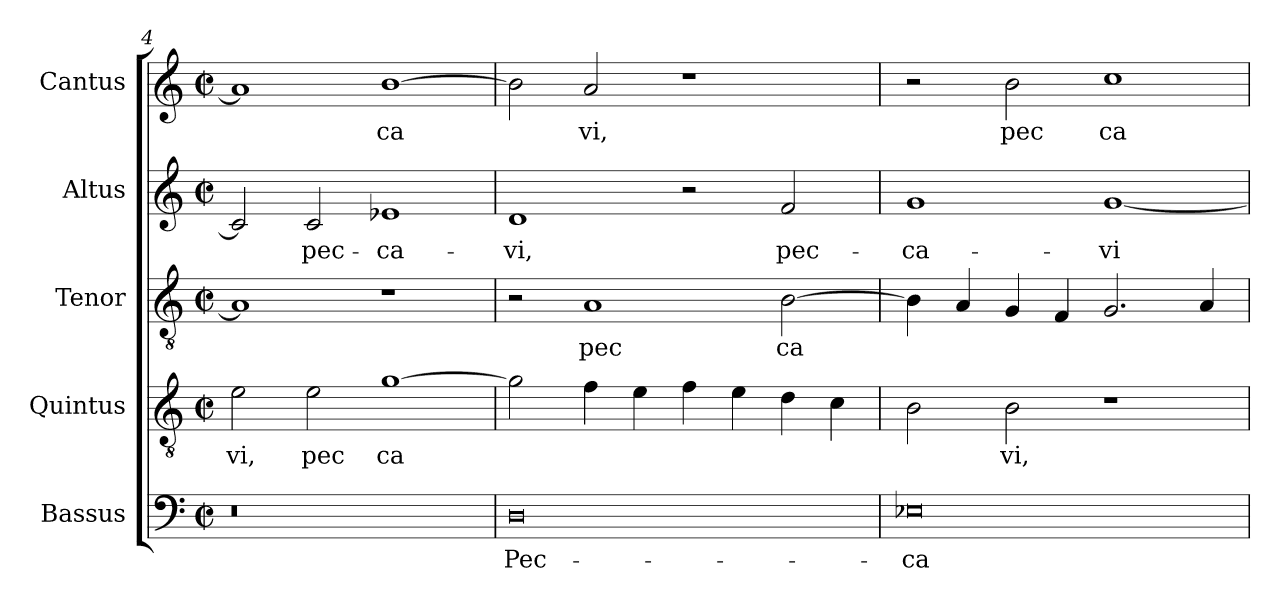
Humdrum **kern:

**kern	**text	**kern	**text	**kern	**text	**kern	**text	**kern	**text
*part5	*part5	*part4	*part4	*part3	*part3	*part2	*part2	*part1	*part1
*staff5	*staff5	*staff4	*staff4	*staff3	*staff3	*staff2	*staff2	*staff1	*staff1
*I"Bassus	*	*I"Quintus	*	*I"Tenor	*	*I"Altus	*	*I"Cantus	*
*clefF4	*	*clefGv2	*	*clefGv2	*	*clefG2	*	*clefG2	*
*M2/2	*	*M2/2	*	*M2/2	*	*M2/2	*	*M2/2	*
*met(c|)	*	*met(c|)	*	*met(c|)	*	*met(c|)	*	*met(c|)	*
=4	=4	=4	=4	=4	=4	=4	=4	=4	=4
!	!	!	!LO:LY:b:cj	!	!	!	!	!	!
0r	.	2e\	vi,	1A]	.	2c/]	.	1a]	.
!	!	!	!LO:LY:b:cj	!	!	!	!LO:LY:b:cj	!	!
.	.	2e\	pec	.	.	2c/	pec-	.	.
!	!	!	!LO:LY:b:cj	!	!	!	!LO:LY:b:cj	!	!LO:LY:b:cj
.	.	[>1g	ca	1r	.	1e-X	-ca-	[>1b	ca
=5	=5	=5	=5	=5	=5	=5	=5	=5	=5
!	!LO:LY:b:cj	!	!	!	!	!	!LO:LY:b:cj	!	!
0D	Pec-	2g\]	.	2r	.	1d	-vi,	2b\]	.
!	!	!	!	!	!LO:LY:b:cj	!	!	!	!LO:LY:b:cj
.	.	4f\	.	1A	pec	.	.	2a/	vi,
.	.	4e\	.	.	.	.	.	.	.
.	.	4f\	.	.	.	2r	.	1r	.
.	.	4e\	.	.	.	.	.	.	.
!	!	!	!	!	!LO:LY:b:cj	!	!LO:LY:b:cj	!	!
.	.	4d\	.	[>2B\	ca	2f/	pec-	.	.
.	.	4c\	.	.	.	.	.	.	.
=6	=6	=6	=6	=6	=6	=6	=6	=6	=6
!	!LO:LY:b:cj	!	!	!	!	!	!LO:LY:b:cj	!	!
0E-X	-ca-	2B\	.	4B\]	.	1g	-ca-	2r	.
.	.	.	.	4A/	.	.	.	.	.
!	!	!	!LO:LY:b:cj	!	!	!	!	!	!LO:LY:b:cj
.	.	2B\	vi,	4G/	.	.	.	2b\	pec
.	.	.	.	4F/	.	.	.	.	.
!	!	!	!	!	!	!	!LO:LY:b:cj	!	!LO:LY:b:cj
.	.	1r	.	2.G/	.	[>1g	-vi	1cc	ca
.	.	.	.	4A/	.	.	.	.	.
=	=	=	=	=	=	=	=	=	=
*-	*-	*-	*-	*-	*-	*-	*-	*-	*-
